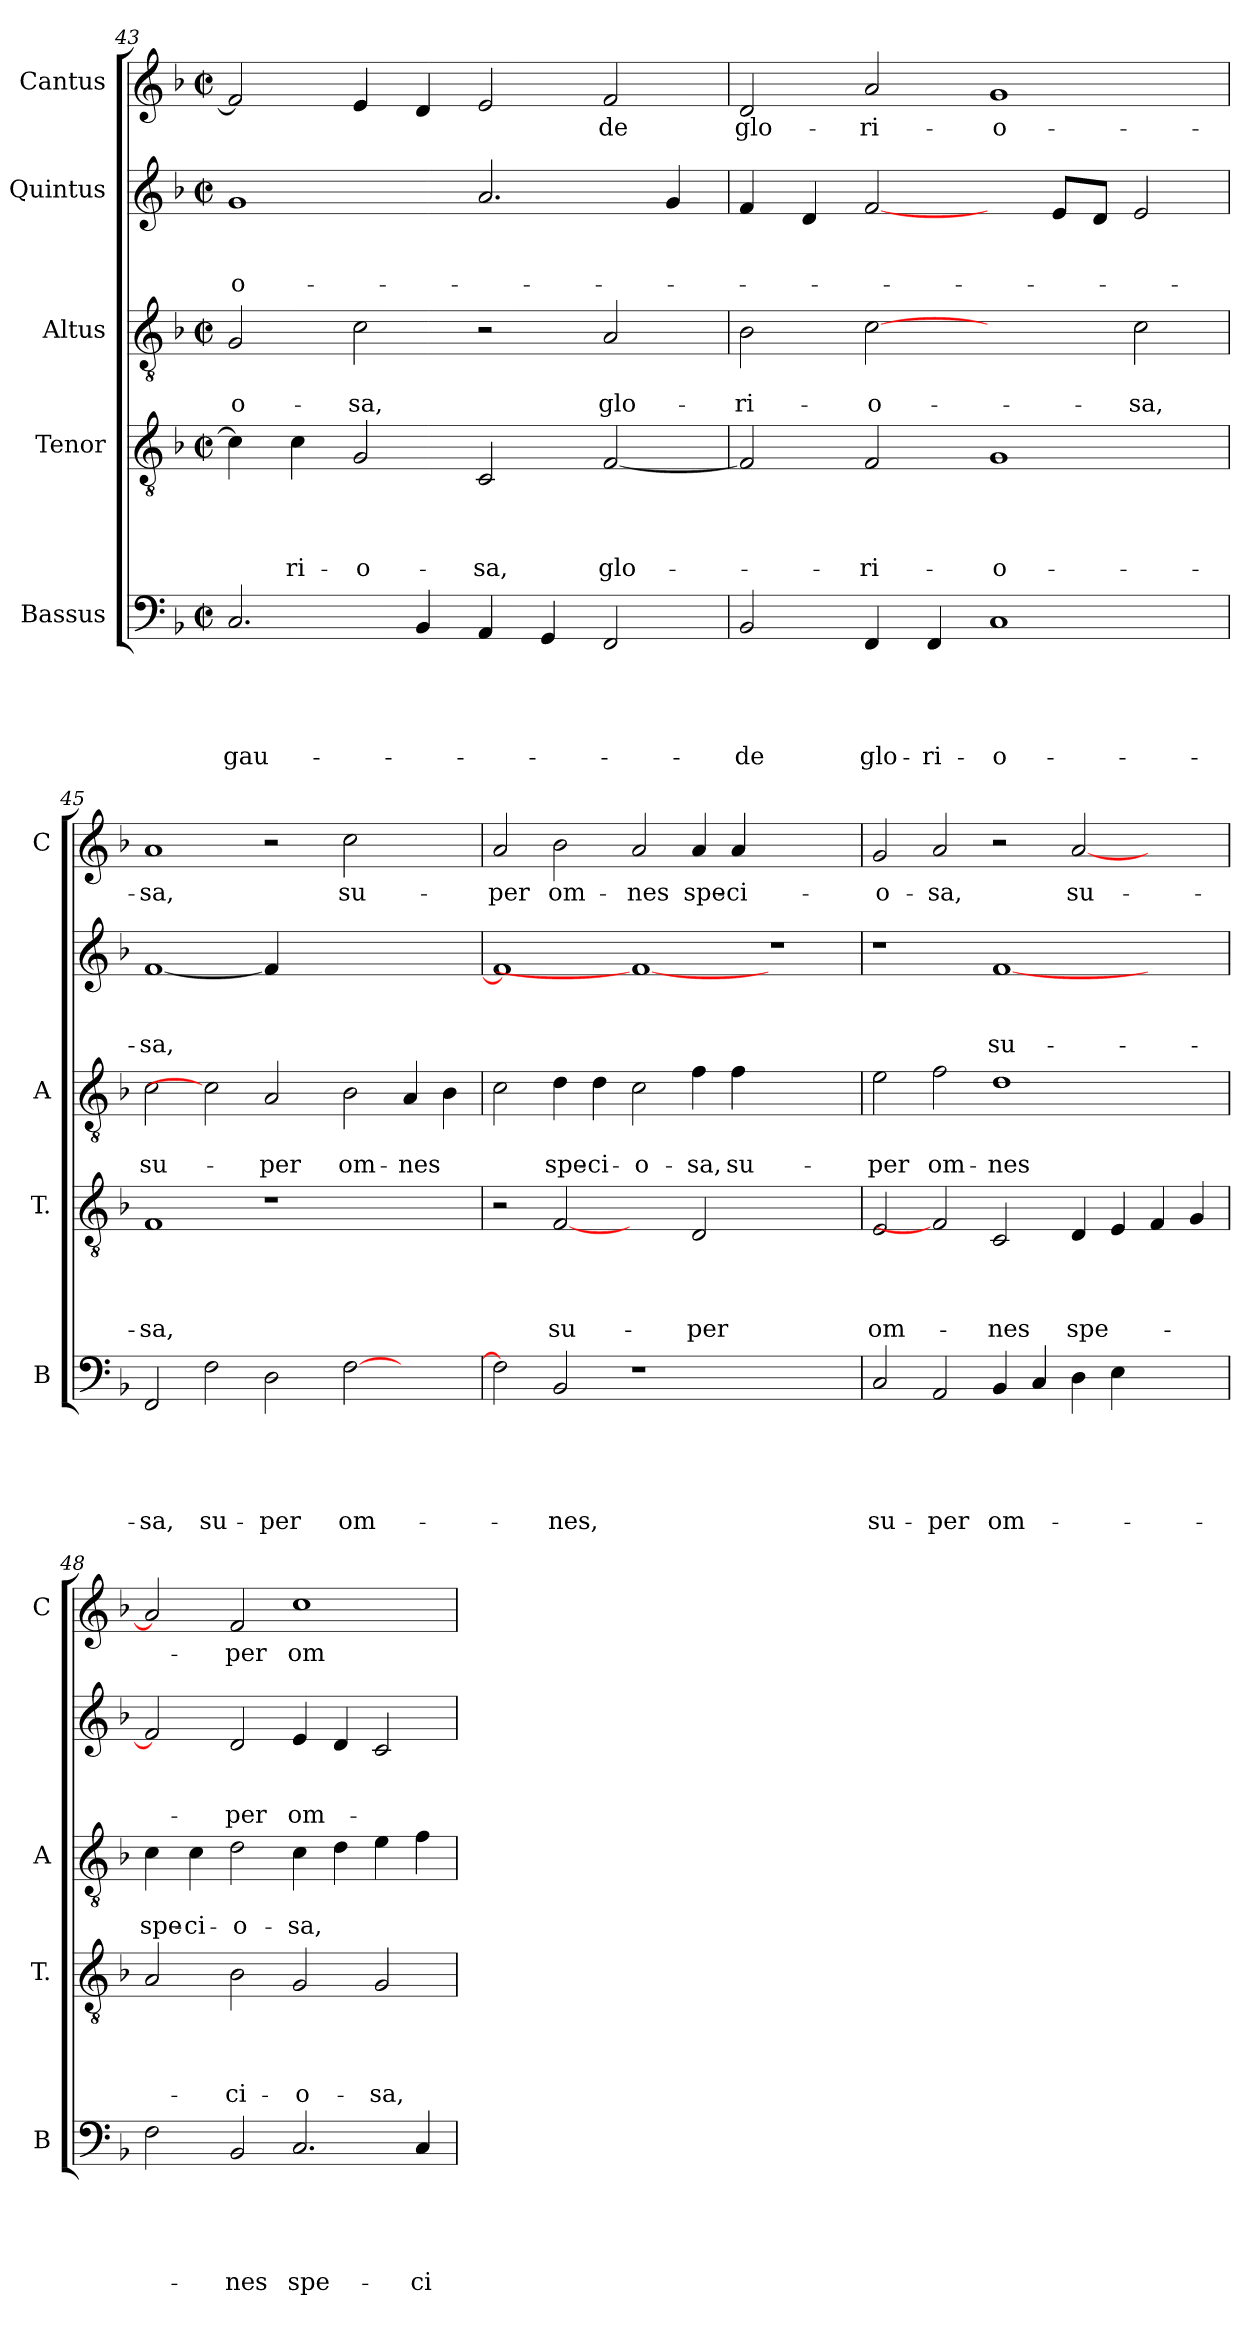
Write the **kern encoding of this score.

**kern	**text	**text	**text	**text	**text	**kern	**text	**text	**text	**text	**kern	**text	**text	**kern	**text	**text	**text	**kern	**text
*part5	*part5	*part5	*part5	*part5	*part5	*part4	*part4	*part4	*part4	*part4	*part3	*part3	*part3	*part2	*part2	*part2	*part2	*part1	*part1
*staff5	*staff5	*staff5	*staff5	*staff5	*staff5	*staff4	*staff4	*staff4	*staff4	*staff4	*staff3	*staff3	*staff3	*staff2	*staff2	*staff2	*staff2	*staff1	*staff1
*I"Bassus	*	*	*	*	*	*I"Tenor	*	*	*	*	*I"Altus	*	*	*I"Quintus	*	*	*	*I"Cantus	*
*I'B	*	*	*	*	*	*I'T.	*	*	*	*	*I'A	*	*	*	*	*	*	*I'C	*
*clefF4	*	*	*	*	*	*clefGv2	*	*	*	*	*clefGv2	*	*	*clefG2	*	*	*	*clefG2	*
*k[b-]	*	*	*	*	*	*k[b-]	*	*	*	*	*k[b-]	*	*	*k[b-]	*	*	*	*k[b-]	*
*F:	*	*	*	*	*	*F:	*	*	*	*	*F:	*	*	*F:	*	*	*	*F:	*
*M2/2	*	*	*	*	*	*M2/2	*	*	*	*	*M2/2	*	*	*M2/2	*	*	*	*M2/2	*
*met(c|)	*	*	*	*	*	*met(c|)	*	*	*	*	*met(c|)	*	*	*met(c|)	*	*	*	*met(c|)	*
=43	=43	=43	=43	=43	=43	=43	=43	=43	=43	=43	=43	=43	=43	=43	=43	=43	=43	=43	=43
!	!	!	!	!	!LO:LY:b	!	!	!	!	!	!	!	!LO:LY:b	!	!	!	!LO:LY:b	!	!
2.C/	.	.	.	.	gau-	4c\]	.	.	.	.	2G/	.	-o-	1g	.	.	-o-	2f/]	.
!	!	!	!	!	!	!	!	!	!	!LO:LY:b	!	!	!	!	!	!	!	!	!
.	.	.	.	.	.	4c\	.	.	.	-ri-	.	.	.	.	.	.	.	.	.
!	!	!	!	!	!	!	!	!	!	!LO:LY:b	!	!	!LO:LY:b	!	!	!	!	!	!
.	.	.	.	.	.	2G/	.	.	.	-o-	2c\	.	-sa,	.	.	.	.	4e/	.
4BB-/	.	.	.	.	.	.	.	.	.	.	.	.	.	.	.	.	.	4d/	.
!	!	!	!	!	!	!	!	!	!	!LO:LY:b	!	!	!	!	!	!	!	!	!
4AA/	.	.	.	.	.	2C/	.	.	.	-sa,	2r	.	.	2.a/	.	.	.	2e/	.
4GG/	.	.	.	.	.	.	.	.	.	.	.	.	.	.	.	.	.	.	.
!	!	!	!	!	!	!	!	!	!	!LO:LY:b	!	!	!LO:LY:b	!	!	!	!	!	!LO:LY:b
2FF/	.	.	.	.	.	[2F/	.	.	.	glo-	2A/	.	glo-	.	.	.	.	2f/	-de
.	.	.	.	.	.	.	.	.	.	.	.	.	.	4g/	.	.	.	.	.
=44	=44	=44	=44	=44	=44	=44	=44	=44	=44	=44	=44	=44	=44	=44	=44	=44	=44	=44	=44
!	!	!	!	!	!LO:LY:b	!	!	!	!	!	!	!	!LO:LY:b	!	!	!	!	!	!LO:LY:b
2BB-/	.	.	.	.	-de	2F/]	.	.	.	.	2B-\	.	-ri-	4f/	.	.	.	2d/	glo-
.	.	.	.	.	.	.	.	.	.	.	.	.	.	4d/	.	.	.	.	.
!	!	!	!	!	!LO:LY:b	!	!	!	!	!LO:LY:b	!	!	!LO:LY:b	!	!	!	!	!	!LO:LY:b
4FF/	.	.	.	.	glo-	2F/	.	.	.	-ri-	[2c	.	-o-	[2f/	.	.	.	2a/	-ri-
!	!	!	!	!	!LO:LY:b	!	!	!	!	!	!	!	!	!	!	!	!	!	!
4FF/	.	.	.	.	-ri-	.	.	.	.	.	.	.	.	.	.	.	.	.	.
!	!	!	!	!	!LO:LY:b	!	!	!	!	!LO:LY:b	!	!	!	!	!	!	!	!	!LO:LY:b
1C	.	.	.	.	-o-	1G	.	.	.	-o-	2ryy	.	.	4ryy	.	.	.	1g	-o-
.	.	.	.	.	.	.	.	.	.	.	.	.	.	8e/L	.	.	.	.	.
.	.	.	.	.	.	.	.	.	.	.	.	.	.	8d/J	.	.	.	.	.
!	!	!	!	!	!	!	!	!	!	!	!	!	!LO:LY:b	!	!	!	!	!	!
.	.	.	.	.	.	.	.	.	.	.	2c\	.	-sa,	2e/	.	.	.	.	.
=45	=45	=45	=45	=45	=45	=45	=45	=45	=45	=45	=45	=45	=45	=45	=45	=45	=45	=45	=45
!	!	!	!	!	!LO:LY:b	!	!	!	!	!LO:LY:b	!	!	!LO:LY:b	!	!	!	!LO:LY:b	!	!LO:LY:b
2FF/	.	.	.	.	-sa,	1F	.	.	.	-sa,	2c\	.	su-	[1f	.	.	-sa,	1a	-sa,
!	!	!	!	!	!LO:LY:b	!	!	!	!	!	!	!	!	!	!	!	!	!	!
2F\	.	.	.	.	su-	.	.	.	.	.	2c]	.	.	.	.	.	.	.	.
!	!	!	!	!	!LO:LY:b	!	!	!	!	!	!	!	!LO:LY:b	!	!	!	!	!	!
2D\	.	.	.	.	-per	1r	.	.	.	.	2A/	.	-per	4f/]	.	.	.	2r	.
.	.	.	.	.	.	.	.	.	.	.	.	.	.	1ryy	.	.	.	.	.
!	!	!	!	!	!LO:LY:b	!	!	!	!	!	!	!	!LO:LY:b	!	!	!	!	!	!LO:LY:b
[2F\	.	.	.	.	om-	.	.	.	.	.	2B-\	.	om-	.	.	.	.	2cc\	su-
!	!	!	!	!	!	!	!	!	!	!	!	!	!LO:LY:b	!	!	!	!	!	!
2ryy	.	.	.	.	.	2ryy	.	.	.	.	4A/	.	-nes	.	.	.	.	2ryy	.
.	.	.	.	.	.	.	.	.	.	.	4B-\	.	.	4ryy	.	.	.	.	.
=46	=46	=46	=46	=46	=46	=46	=46	=46	=46	=46	=46	=46	=46	=46	=46	=46	=46	=46	=46
!	!	!	!	!	!	!	!	!	!	!	!	!	!	!	!	!	!	!	!LO:LY:b
2F\]	.	.	.	.	.	2r	.	.	.	.	2c\	.	.	1f]	.	.	.	2a/	-per
!	!	!	!	!	!LO:LY:b	!	!	!	!	!LO:LY:b	!	!	!LO:LY:b	!	!	!	!	!	!LO:LY:b
2BB-/	.	.	.	.	-nes,	[2F	.	.	.	su-	4d\	.	spe-	.	.	.	.	2b-\	om-
!	!	!	!	!	!	!	!	!	!	!	!	!	!LO:LY:b	!	!	!	!	!	!
.	.	.	.	.	.	.	.	.	.	.	4d\	.	-ci-	.	.	.	.	.	.
!	!	!	!	!	!	!	!	!	!	!	!	!	!LO:LY:b	!	!	!	!	!	!LO:LY:b
1r	.	.	.	.	.	2ryy	.	.	.	.	2c\	.	-o-	1f_	.	.	.	2a/	-nes
!	!	!	!	!	!	!	!	!	!	!LO:LY:b	!	!	!LO:LY:b	!	!	!	!	!	!LO:LY:b
.	.	.	.	.	.	2D/	.	.	.	-per	4f\	.	-sa,	.	.	.	.	4a/	spe-
!	!	!	!	!	!	!	!	!	!	!	!	!	!LO:LY:b	!	!	!	!	!	!LO:LY:b
.	.	.	.	.	.	.	.	.	.	.	4f\	.	su-	.	.	.	.	4a/	-ci-
1ryy	.	.	.	.	.	1ryy	.	.	.	.	1ryy	.	.	1r	.	.	.	1ryy	.
!!LO:LB:g=z
=47	=47	=47	=47	=47	=47	=47	=47	=47	=47	=47	=47	=47	=47	=47	=47	=47	=47	=47	=47
!	!	!	!	!	!LO:LY:b	!	!	!	!	!LO:LY:b	!	!	!LO:LY:b	!	!	!	!	!	!LO:LY:b
2C/	.	.	.	.	su-	2E/	.	.	.	om-	2e\	.	-per	1r	.	.	.	2g/	-o-
!	!	!	!	!	!LO:LY:b	!	!	!	!	!	!	!	!LO:LY:b	!	!	!	!	!	!LO:LY:b
2AA/	.	.	.	.	-per	2F]	.	.	.	.	2f\	.	om-	.	.	.	.	2a/	-sa,
!	!	!	!	!	!LO:LY:b	!	!	!	!	!LO:LY:b	!	!	!LO:LY:b	!	!	!	!LO:LY:b	!	!
4BB-/	.	.	.	.	om-	2C/	.	.	.	-nes	1d	.	-nes	[1f	.	.	su-	2r	.
4C/	.	.	.	.	.	.	.	.	.	.	.	.	.	.	.	.	.	.	.
!	!	!	!	!	!	!	!	!	!	!LO:LY:b	!	!	!	!	!	!	!	!	!LO:LY:b
4D\	.	.	.	.	.	4D/	.	.	.	spe-	.	.	.	.	.	.	.	[2a/	su-
4E\	.	.	.	.	.	4E/	.	.	.	.	.	.	.	.	.	.	.	.	.
2ryy	.	.	.	.	.	4F/	.	.	.	.	2ryy	.	.	2ryy	.	.	.	2ryy	.
.	.	.	.	.	.	4G/	.	.	.	.	.	.	.	.	.	.	.	.	.
=48	=48	=48	=48	=48	=48	=48	=48	=48	=48	=48	=48	=48	=48	=48	=48	=48	=48	=48	=48
!	!	!	!	!	!	!	!	!	!	!	!	!	!LO:LY:b	!	!	!	!	!	!
2F\	.	.	.	.	.	2A/	.	.	.	.	4c\	.	spe-	2f/]	.	.	.	2a/]	.
!	!	!	!	!	!	!	!	!	!	!	!	!	!LO:LY:b	!	!	!	!	!	!
.	.	.	.	.	.	.	.	.	.	.	4c\	.	-ci-	.	.	.	.	.	.
!	!	!	!	!	!LO:LY:b	!	!	!	!	!LO:LY:b	!	!	!LO:LY:b	!	!	!	!LO:LY:b	!	!LO:LY:b
2BB-/	.	.	.	.	-nes	2B-\	.	.	.	-ci-	2d\	.	-o-	2d/	.	.	-per	2f/	-per
!	!	!	!	!	!LO:LY:b	!	!	!	!	!LO:LY:b	!	!	!LO:LY:b	!	!	!	!LO:LY:b	!	!LO:LY:b
2.C/	.	.	.	.	spe-	2G/	.	.	.	-o-	4c\	.	-sa,	4e/	.	.	om-	1cc	om-
.	.	.	.	.	.	.	.	.	.	.	4d\	.	.	4d/	.	.	.	.	.
!	!	!	!	!	!	!	!	!	!	!LO:LY:b	!	!	!	!	!	!	!	!	!
.	.	.	.	.	.	2G/	.	.	.	-sa,	4e\	.	.	2c/	.	.	.	.	.
!	!	!	!	!	!LO:LY:b	!	!	!	!	!	!	!	!	!	!	!	!	!	!
4C/	.	.	.	.	-ci-	.	.	.	.	.	4f\	.	.	.	.	.	.	.	.
=	=	=	=	=	=	=	=	=	=	=	=	=	=	=	=	=	=	=	=
*-	*-	*-	*-	*-	*-	*-	*-	*-	*-	*-	*-	*-	*-	*-	*-	*-	*-	*-	*-
